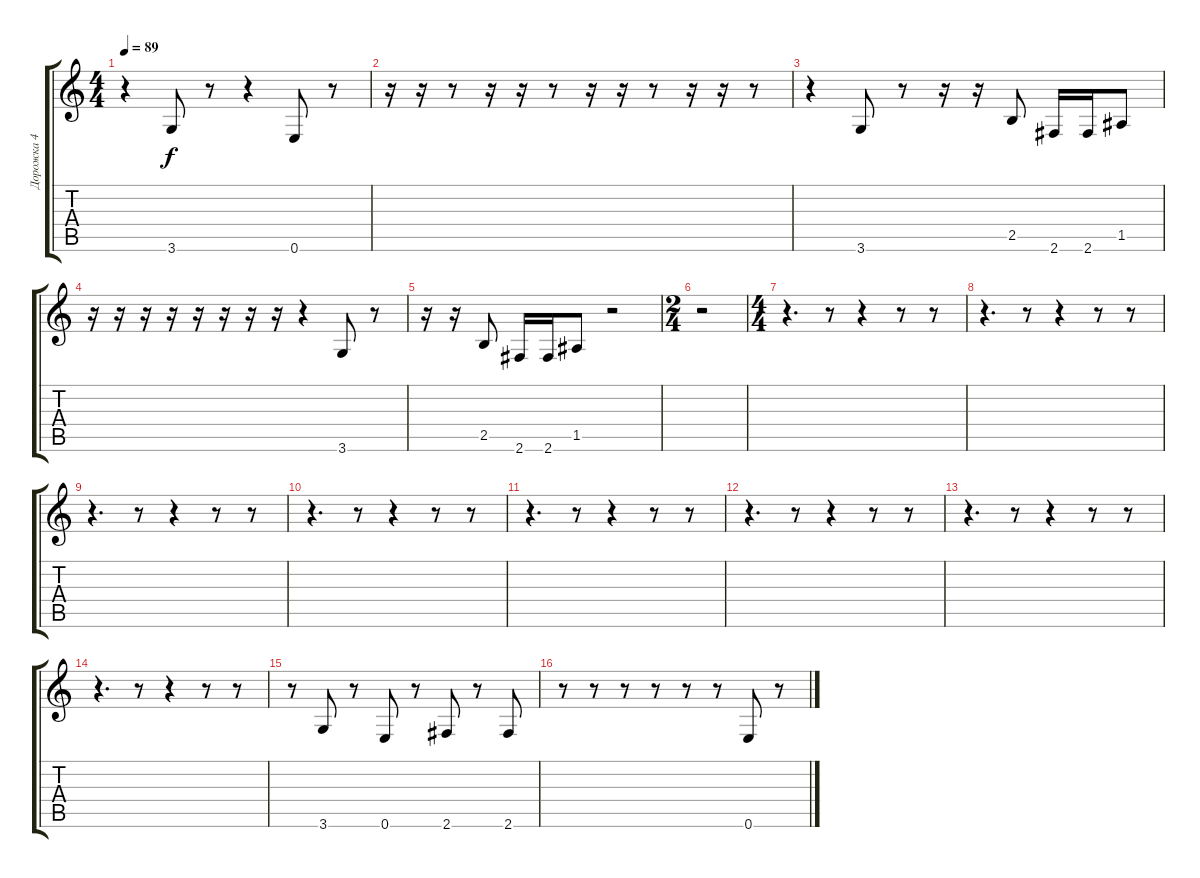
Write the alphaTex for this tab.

\track ("Дорожка 4" "Дорожка 4") {instrument electricbasspick}
\staff {score tabs}
\tuning (E4 B3 G3 D3 A2 E2) {hide}
\ts (4 4)
\tempo 89
\clef g2
\ks c
r.4{dy f} 3.6.8 r.8 r.4 0.6.8 r.8 |
r.16 r.16 r.8 r.16 r.16 r.8 r.16 r.16 r.8 r.16 r.16 r.8 |
r.4 3.6.8 r.8 r.16 r.16 2.5.8 2.6.16 2.6.16 1.5.8 |
r.16 r.16 r.16 r.16 r.16 r.16 r.16 r.16 r.4 3.6.8 r.8 |
r.16 r.16 2.5.8 2.6.16 2.6.16 1.5.8 r.2 |
\ts (2 4)
r.2 |
\ts (4 4)
r.4{d} r.8 r.4 r.8 r.8 |
r.4{d} r.8 r.4 r.8 r.8 |
r.4{d} r.8 r.4 r.8 r.8 |
r.4{d} r.8 r.4 r.8 r.8 |
r.4{d} r.8 r.4 r.8 r.8 |
r.4{d} r.8 r.4 r.8 r.8 |
r.4{d} r.8 r.4 r.8 r.8 |
r.4{d} r.8 r.4 r.8 r.8 |
r.8 3.6.8 r.8 0.6.8 r.8 2.6.8 r.8 2.6.8 |
r.8 r.8 r.8 r.8 r.8 r.8 0.6.8 r.8
